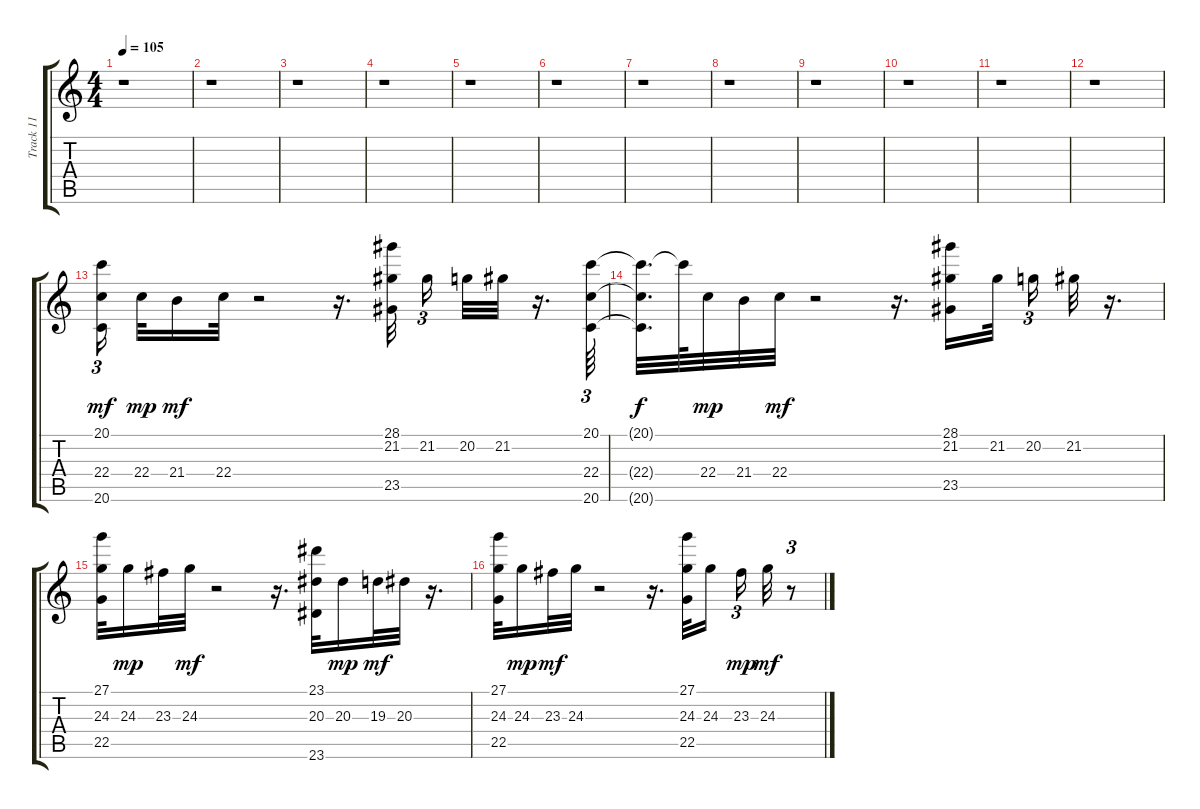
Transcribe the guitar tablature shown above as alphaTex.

\track ("Track 11" "Track 11") {instrument celesta}
\staff {score tabs}
\tuning (E4 B3 G3 D3 A2 E2) {hide}
\ts (4 4)
\tempo 105
\clef g2
\ks c
r.1{dy p} |
r.1 |
r.1 |
r.1 |
r.1 |
r.1 |
r.1 |
r.1 |
r.1 |
r.1 |
r.1 |
r.1 |
(20.1 22.4 20.6).16{tu (3 2) dy mf instrument acousticgrandpiano beam splitsecondary} 22.4.32{dy mp} 21.4.16{dy mf} 22.4.32 r.2 r.16{d} (28.1 21.2 23.5).32{beam splitsecondary} 21.2.16{tu (3 2) beam splitsecondary} 20.2.32 21.2.32 r.16{d} (20.1 22.4 20.6).64{tu (3 2)} |
(20.1{t} 22.4{t} 20.6{t}).32{d dy f} 20.1{t}.64 22.4.32{dy mp} 21.4.32 22.4.32{dy mf} r.2 r.16{d} (28.1 21.2 23.5).16 21.2.32{beam splitsecondary} 20.2.16{tu (3 2)} 21.2.32 r.16{d} |
(27.1 24.3 22.5).32 24.3.16{dy mp} 23.3.32 24.3.32{dy mf} r.2 r.16{d} (23.1 20.3 23.6).32 20.3.16{dy mp} 19.3.32{dy mf} 20.3.32 r.16{d} |
(27.1 24.3 22.5).32 24.3.16{dy mp} 23.3.32{dy mf} 24.3.32 r.2 r.16{d} (27.1 24.3 22.5).32 24.3.16{beam splitsecondary} 23.3.16{tu (3 2) dy mp} 24.3.32{dy mf} r.8{tu (3 2)}
